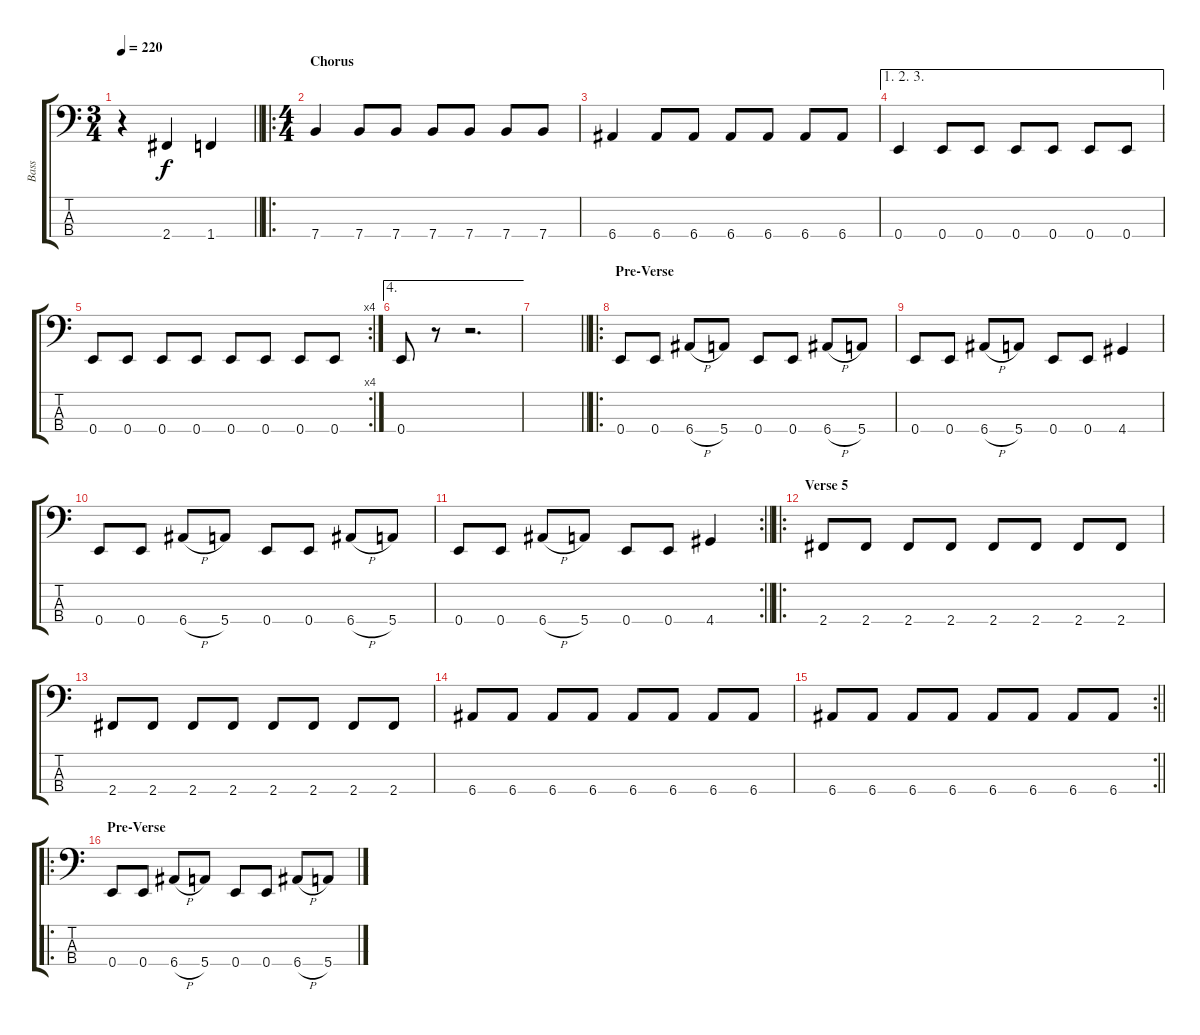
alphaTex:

\track ("Bass" "Bass") {instrument electricbassfinger}
\staff {score tabs}
\tuning (G2 D2 A1 E1) {hide}
\ts (3 4)
\tempo 220
\clef f4
\barLineRight lightlight
\ks c
r.4{dy f} 2.4.4 1.4.4 |
\ro
\ts (4 4)
\section ("" "Chorus")
7.4.4 7.4.8 7.4.8 7.4.8 7.4.8 7.4.8 7.4.8 |
6.4.4 6.4.8 6.4.8 6.4.8 6.4.8 6.4.8 6.4.8 |
\ae (1 2 3)
0.4.4 0.4.8 0.4.8 0.4.8 0.4.8 0.4.8 0.4.8 |
\rc 4
0.4.8 0.4.8 0.4.8 0.4.8 0.4.8 0.4.8 0.4.8 0.4.8 |
\ae 4
0.4.8 r.8 r.2{d} |
\barLineRight lightlight
|
\ro
\section ("" "Pre-Verse")
0.4.8 0.4.8 6.4{h}.8 5.4.8 0.4.8 0.4.8 6.4{h}.8 5.4.8 |
0.4.8 0.4.8 6.4{h}.8 5.4.8 0.4.8 0.4.8 4.4.4 |
0.4.8 0.4.8 6.4{h}.8 5.4.8 0.4.8 0.4.8 6.4{h}.8 5.4.8 |
\rc 2
\barLineRight lightlight
0.4.8 0.4.8 6.4{h}.8 5.4.8 0.4.8 0.4.8 4.4.4 |
\ro
\section ("" "Verse 5")
2.4.8 2.4.8 2.4.8 2.4.8 2.4.8 2.4.8 2.4.8 2.4.8 |
2.4.8 2.4.8 2.4.8 2.4.8 2.4.8 2.4.8 2.4.8 2.4.8 |
6.4.8 6.4.8 6.4.8 6.4.8 6.4.8 6.4.8 6.4.8 6.4.8 |
\rc 2
\barLineRight lightlight
6.4.8 6.4.8 6.4.8 6.4.8 6.4.8 6.4.8 6.4.8 6.4.8 |
\ro
\section ("" "Pre-Verse")
0.4.8 0.4.8 6.4{h}.8 5.4.8 0.4.8 0.4.8 6.4{h}.8 5.4.8
